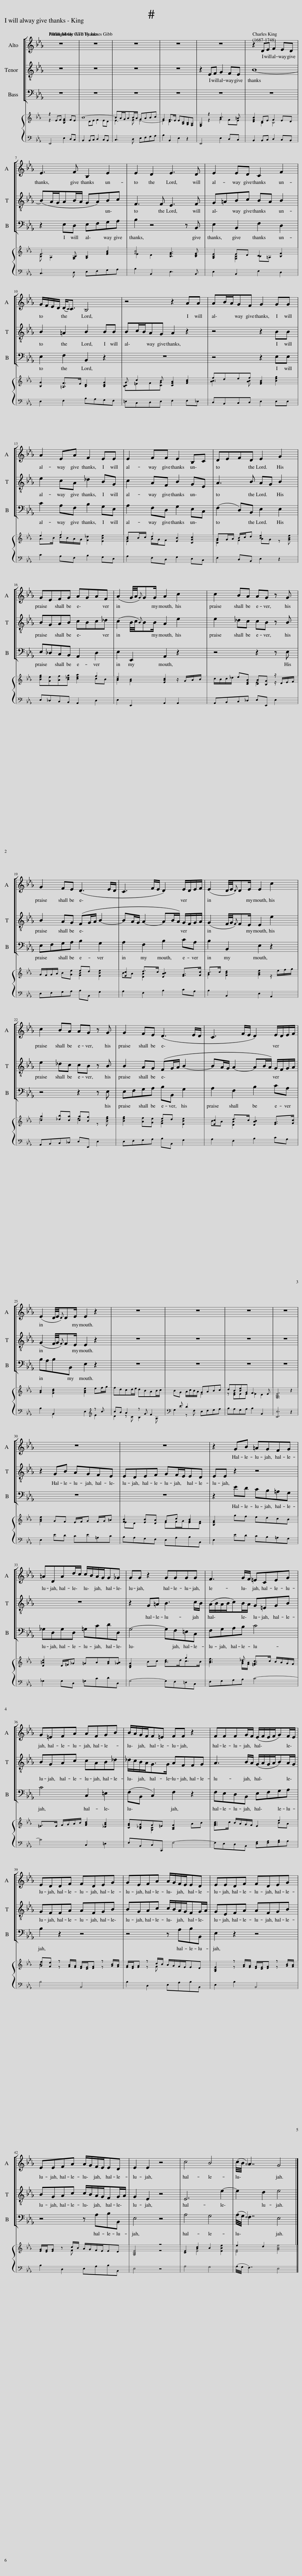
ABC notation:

X:1
%%score [ 1 2 3 ] { ( 4 5 ) ( 6 7 ) }
L:1/8
M:none
I:linebreak $
K:Eb
V:1 treble
V:2 treble-8
V:3 bass
V:4 treble
V:5 treble
V:6 bass
V:7 bass
V:1
 z8 | z8 | z8 | z8 | z8 | %5
 z2 DE F2 ED |$ E3 F B,2 E2 | E2 D2 E3 D | E2 ED C2 F2 |$ G/F/E/D/ (D/{C)}C3/2 B,4 | %10
 z4 z2 AA | AB/A/GF G2 GG |$ A2 EA F2 EE | E2 FF E2 B,C | DEFD E2 G2 |$ %15
 GEFG AGAF | (A2 G/4A/4{G)}GG/ A2 c2 | c2 BA AG z G |$ G2 FE (D3 E/D/ | C3 F/E/ D2) E/D/E/F/ | %20
 (E2 D/4E/4{D)}DE/ E2 c2 |$ c2 BA AG z G | G2 FE (D3 E/D/ | C3 F/E/ D2) E/D/E/F/ |$ (E2 D/4E/4{D)}DE/ E2 z2 | %25
 z8 | z8 | z8 | z8 |$ z8 | %30
 z8 | z2 GB =AGFG |$ =ADAd/c/ c/B/A/G/G_G | GG z2 GGGG | F3 G/F/ =ECEG |$ %35
 G=EFA AFGB | B/A/G/F/F=E FF z2 | FFFG/F/ (E/F/E/F/G)F/E/ |$ EDDF FDEG | GEFA A/G/F/E/ED | %40
 EEDF FDEG |$ EEFA A/G/F/E/ED | E2 E2 z4 | c4 B4 | (c/4B/4{A)} A7/2 G4 |] %45
V:2
 z8 | z8 | z8 | z8 | z2 EF G2 FE | %5
 B8- |$ (BA/G/AB/A/ GA)Bc | F3 F E3 F | G=ABc BA B2 |$ B2 =A2 B2 BB | %10
 Bc/B/AG A2 z2 | z4 z2 BB |$ e2 cA _d2 BG | c2 AF B2 GE | A3 B AG B2 |$ %15
 BGAB cBc_d | (c2 B/4c/4{B)}BB/ A2 e2 | e2 _dc cB z B |$ B2 AG (FG/A/ B2- | BA/G/ A2- AB/A/) G/F/G/A/ | %20
 (G2 F/4G/4{F)}FE/ E2 e2 |$ e2 _dc cB z B | B2 AG (FG/A/ B2- | BA/G/ A2- AB/A/) G/F/G/A/ |$ (G2 F/4G/4{F)}FE/ E2 z2 | %25
 z8 | z8 | z8 | z8 |$ z2 GB AGFE | %30
 EDEF GF/E/ED | EE z2 z4 |$ z8 | z2 G=A B3 c/B/ | (A/B/A/B/c)B/A/ G=EGB |$ %35
 BGAc cAB_d | _d/c/B/A<GG/ AFFG | A3 B/A/ (G/A/G/A/B)A/G/ |$ GFFA AFGB | BGAc c/B/A/G/FG/A/ | %40
 GEFA AFGB |$ BGAc c/B/A/G/FG/A/ | G2 E2 z4 | E6 e2- | e2 d2 e4 |] %45
V:3
 z8 | z8 | z8 | z8 | z8 | %5
 z8 |$ z2 E,D, E,F,G,A, | B,2 z4 z B,, | E,2 B,,2 F,2 D,2 |$ E,2 F,2 B,,2 z2 | %10
 z8 | z4 z2 E,E, |$ C2 A,F, B,2 G,E, | A,2 F,D, G,2 E,C, | (F,2 D,)B,, E,2 E,2 |$ %15
 E,_D,C,B,, A,,2 D,2 | E,2 E,,2 A,,2 z2 | z4 z2 z E, |$ E,F,G,A, B,2 G,2 | A,2 F,2 B,2 CA, | %20
 B,2 B,,2 E,2 z2 |$ z4 z2 z E, | E,F,G,A, B,B,, G,2 | A,2 F,2 B,2 CA, |$ B,A,B,B,, E,2 z2 | %25
 z8 | z8 | z8 | z8 |$ z8 | %30
 z8 | z2 ED CB,=A,G, |$ _G,D,G,D, =G,CDD, | G,4- G,F,=E,C, | F,G,A,B, C4 |$ %35
 C4 C,2 =E,2 | (F,B,, C,2) F,2 z2 | F,E,D,B,, E,F,G,A, |$ B,2 z2 z4 | z4 z A,B,B,, | %40
 E,2 z2 z4 |$ z4 z A,B,B,, | E,4 z4 | A,4 G,4 | (A,/4G,/4{F,)} F,7/2 E,4 |] %45
V:4
 z2 EF [B,EG]2 FE | B8- | BA/G/AB/A/ GABc | G2 F>E E[A,C][G,B,][F,A,] | [E,G,]2 z2 B3 =A | %5
 [DFB]2 DE F2 ED |$ E3 [F,A,B,] [G,B,]2 [EGB]2 | [FB]4 [B,EG]3 [B,DF] | [G,B,E]2 ED C2 [B,F]2 |$ [B,G]2 [=A,F]>E [B,D]2 [B,DG]2 | %10
 G c2 B [CFA]2 [FAc]2 | fdef [EGB]2 x2 |$ e2 f2 x4 | cB/c/ d2 [EB]2 [CGc]2 | AG/A/ B/c/d [Be]2 x2 |$ %15
 x4 x2 f2 | e4 [EAc]2 z/ G/A/B/ | x2 e[CEA] [CA][B,G] z/ D/E/F/ |$ G/F/G/A/ x2 ed x2 | [Ec]2 d>c [DAB]2 [EG]>[Fc] | %20
 B>c x2 x2 x2 |$ [ca]2 [_db][ca] [ca][Bg] x2 | x4 ed x2 | [Ec]2 d>c [DAB]2 [EG]>[Fc] |$ [GB]2 x2 x4 | %25
 x8 | x4 GABc | dB[Be]G F3 E | [G,B,E]6 z2 |$ x2 GF E/F/G F/G/=A | %30
 [FB]2 [EB][DA] Gc B2 | [B,EG]2 gf edcB |$ [D=Ad]2 D/=E/_G =GA[GB][_GA] | [B,DG]2 x2 x2 g2 | x2 x _d [=EGc]>c B/A/G/F/ |$ %35
 =E>E F/G/A/B/ [FAc]2 [_DGB]2 | [CFA][B,_DG]F=E [A,CF]2 x2 | x2 B/A/G/F/ E2 e2 |$ [Ge][Fd] z [FA]/[EG]/ [DF]/[CE]/[DF] z [GB]/[FA]/ | [EG]/[DF]/[EG] z c/B/ A/G/F/E/ED | %40
 [G,B,E]2 z [FA]/[EG]/ [DF]/[CE]/[DF] z [GB]/[FA]/ |$ [EG]/[DF]/[EG] z c/B/ A/G/F/E/ED | [G,B,E]4 z4 | [CE]2 [Ac]2 B2 x2 | e2 d2 x4 |] %45
V:5
 z2 x6 | x2 DE F2 ED | E3 F E4- | E2 D2 x4 | x2 z2 G2 FE | %5
 x2 B,2 B,4 |$ B, A,2 x5 | E2 D2 x4 | x2 [F,B,]2 B,=A, x2 |$ x8 | %10
 [B,C]=EF[CG] x4 | [AB]3 [AB] x2 [Beg]2 |$ A>B c/B/A/G/ [F_d]2 [EBe]2 | [EA]2 A/G/F x4 | [CF]2 F2 AG z [GBe] |$ %15
 [Beg][Ge][Af][B_dg] [cea]2 cB | [Ac]2 [GB]2 x4 | c/B/c/_d/ x2 E2 z/ x3/2 |$ x2 B[Ge] [FB]2 [EBe]2 | BA [DA]2 x4 | %20
 G2 [FBd]2 [GBe]2 z/ e/f/g/ |$ e4 e2 z [Beg] | [Beg]2 [Af][Ge] [FB]2 [EBe]2 | BA [DA]2 x4 |$ x2 [FBd]2 [GBe]2 ef/g/ | %25
 fdcd/e/ dBAB/c/ | BG A/c/B/A/ E4 | z [DF]EE E2 D2 | x8 |$ [GBe]2 x6 | %30
 ED x2 EF/G/[EG][DF] | x8 |$ x8 | x2 Bc [Bd]>dc>B | [Acf]3 [GB]/[FA]/ x4 |$ %35
 x8 | x2 [G,C]2 x2 AB | [FAc]>c x4 BA |$ B2 z x3 z x | x2 z F x4 | %40
 x2 z x3 z x |$ x3 F x4 | x4 z4 | x2 E4 [EBe]2 | [DF]4 [GBe]4 |] %45
V:6
 E,,4 E,2 D,C, | B,,2 B,,C, D,2 C,B,, | C,3 D, E,F,G,A, | B,2 B,,2 E,2 z2 | E,,4 E,2 D,C, | %5
 B,,2 B,,C, D,2 C,B,, |$ C,3 D, E,F,G,A, | B,2 B,,2 E,3 B,, | E,2 B,,2 F,2 D,2 |$ E,2 F,2 B,A,G,F, | %10
 =E,C,D,E, F,2 F,_E, | D,B,,C,D, E,2 E,E, |$ C2 A,F, B,2 G,E, | A,2 F,D, G,2 E,C, | F,2 D,B,, E,2 z2 |$ %15
 E,_D,C,B,, A,,2 D,2 | E,2 E,,2 A,,2 A,,2 | A,,B,,C,_D, E,E,, E,2 |$ E,F,G,A, B,B,, G,2 | A,2 F,2 B,2 CA, | %20
 B,2 B,,2 E,2 A,,2 |$ A,,B,,C,_D, E,E,, E,2 | E,F,G,A, B,B,, G,2 | A,2 F,2 B,2 CA, |$ x2 B,,2 x2[K:treble] z c | %25
 cB A2 z G F2 | x E D2 x4 | x4 x2 B,,2 | [E,,E,]6 z2 |$ E,2 ED CE=A,C | %30
 B,A,G,F, E,A,B,B,, | E,2 ED CB,=A,G, |$ _G,2 G,D, =G,CDD, | G,4- G,F,=E,C, | F,G,A,B, C4- |$ %35
 C4 C,2 =E,2 | F,B,,C,C,, F,4- | F,E,D,B,, [E,G,][F,A,][G,B,]A, |$ B,4 B,,4 | B,2 D,2 E,A,B,B,, | %40
 E,2 B,2 B,,4 |$ B,2 D,2 E,A,B,B,, | E,4 z4 | A,4 G,4 | (A,/4G,/4 F,7/2) E,4 |] %45
V:7
 x8 | x8 | x8 | x8 | x8 | %5
 x8 |$ x8 | x8 | x8 |$ x8 | %10
 x8 | x8 |$ x8 | x8 | x8 |$ %15
 x8 | x8 | x8 |$ x8 | x8 | %20
 x8 |$ x8 | x8 | x8 |$ B,2 B,,2 E,2[K:treble] E2 | %25
 D2 z C B,2 x A, | G,2 z F, E,F,G,A, | B,A,G,A, B,2 x2 | x8 |$ x8 | %30
 x8 | x8 |$ x8 | x8 | x8 |$ %35
 x8 | x8 | x8 |$ x8 | x8 | %40
 x8 |$ x8 | x8 | x8 | x8 |] %45
